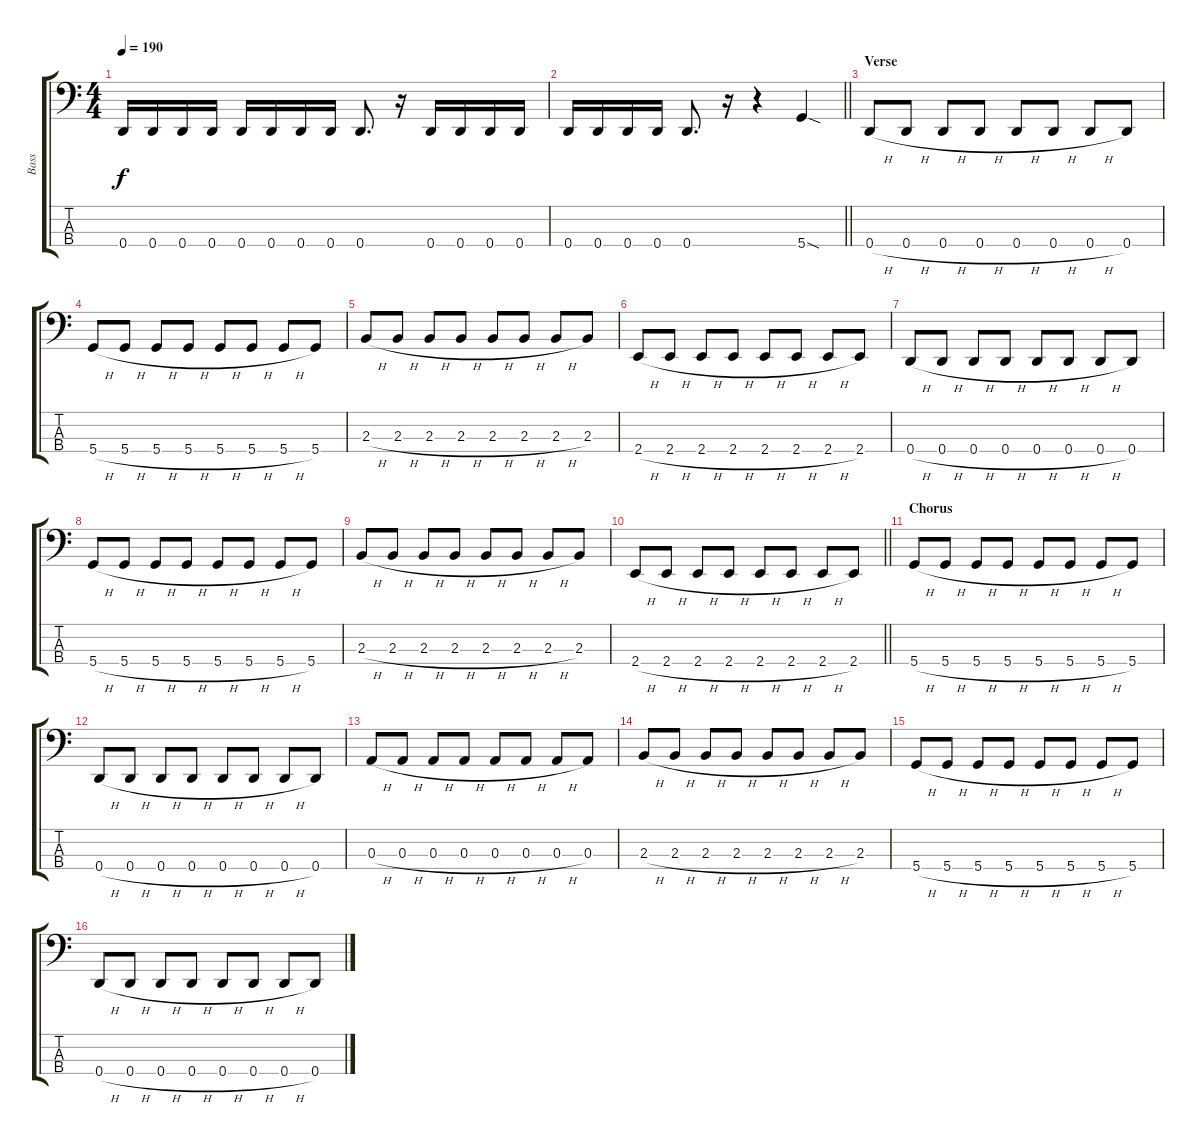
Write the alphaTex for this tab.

\track ("Bass" "Bass") {instrument electricbassfinger}
\staff {score tabs}
\tuning (G2 D2 A1 D1) {hide}
\ts (4 4)
\tempo 190
\clef f4
\ks c
0.4.16{dy f} 0.4.16 0.4.16 0.4.16 0.4.16 0.4.16 0.4.16 0.4.16 0.4.8{d} r.16 0.4.16 0.4.16 0.4.16 0.4.16 |
\barLineRight lightlight
0.4.16 0.4.16 0.4.16 0.4.16 0.4.8{d} r.16 r.4 5.4{sod}.4 |
\section ("" "Verse")
0.4{h}.8 0.4{h}.8 0.4{h}.8 0.4{h}.8 0.4{h}.8 0.4{h}.8 0.4{h}.8 0.4.8 |
5.4{h}.8 5.4{h}.8 5.4{h}.8 5.4{h}.8 5.4{h}.8 5.4{h}.8 5.4{h}.8 5.4.8 |
2.3{h}.8 2.3{h}.8 2.3{h}.8 2.3{h}.8 2.3{h}.8 2.3{h}.8 2.3{h}.8 2.3.8 |
2.4{h}.8 2.4{h}.8 2.4{h}.8 2.4{h}.8 2.4{h}.8 2.4{h}.8 2.4{h}.8 2.4.8 |
0.4{h}.8 0.4{h}.8 0.4{h}.8 0.4{h}.8 0.4{h}.8 0.4{h}.8 0.4{h}.8 0.4.8 |
5.4{h}.8 5.4{h}.8 5.4{h}.8 5.4{h}.8 5.4{h}.8 5.4{h}.8 5.4{h}.8 5.4.8 |
2.3{h}.8 2.3{h}.8 2.3{h}.8 2.3{h}.8 2.3{h}.8 2.3{h}.8 2.3{h}.8 2.3.8 |
\barLineRight lightlight
2.4{h}.8 2.4{h}.8 2.4{h}.8 2.4{h}.8 2.4{h}.8 2.4{h}.8 2.4{h}.8 2.4.8 |
\section ("" "Chorus")
5.4{h}.8 5.4{h}.8 5.4{h}.8 5.4{h}.8 5.4{h}.8 5.4{h}.8 5.4{h}.8 5.4.8 |
0.4{h}.8 0.4{h}.8 0.4{h}.8 0.4{h}.8 0.4{h}.8 0.4{h}.8 0.4{h}.8 0.4.8 |
0.3{h}.8 0.3{h}.8 0.3{h}.8 0.3{h}.8 0.3{h}.8 0.3{h}.8 0.3{h}.8 0.3.8 |
2.3{h}.8 2.3{h}.8 2.3{h}.8 2.3{h}.8 2.3{h}.8 2.3{h}.8 2.3{h}.8 2.3.8 |
5.4{h}.8 5.4{h}.8 5.4{h}.8 5.4{h}.8 5.4{h}.8 5.4{h}.8 5.4{h}.8 5.4.8 |
0.4{h}.8 0.4{h}.8 0.4{h}.8 0.4{h}.8 0.4{h}.8 0.4{h}.8 0.4{h}.8 0.4.8
